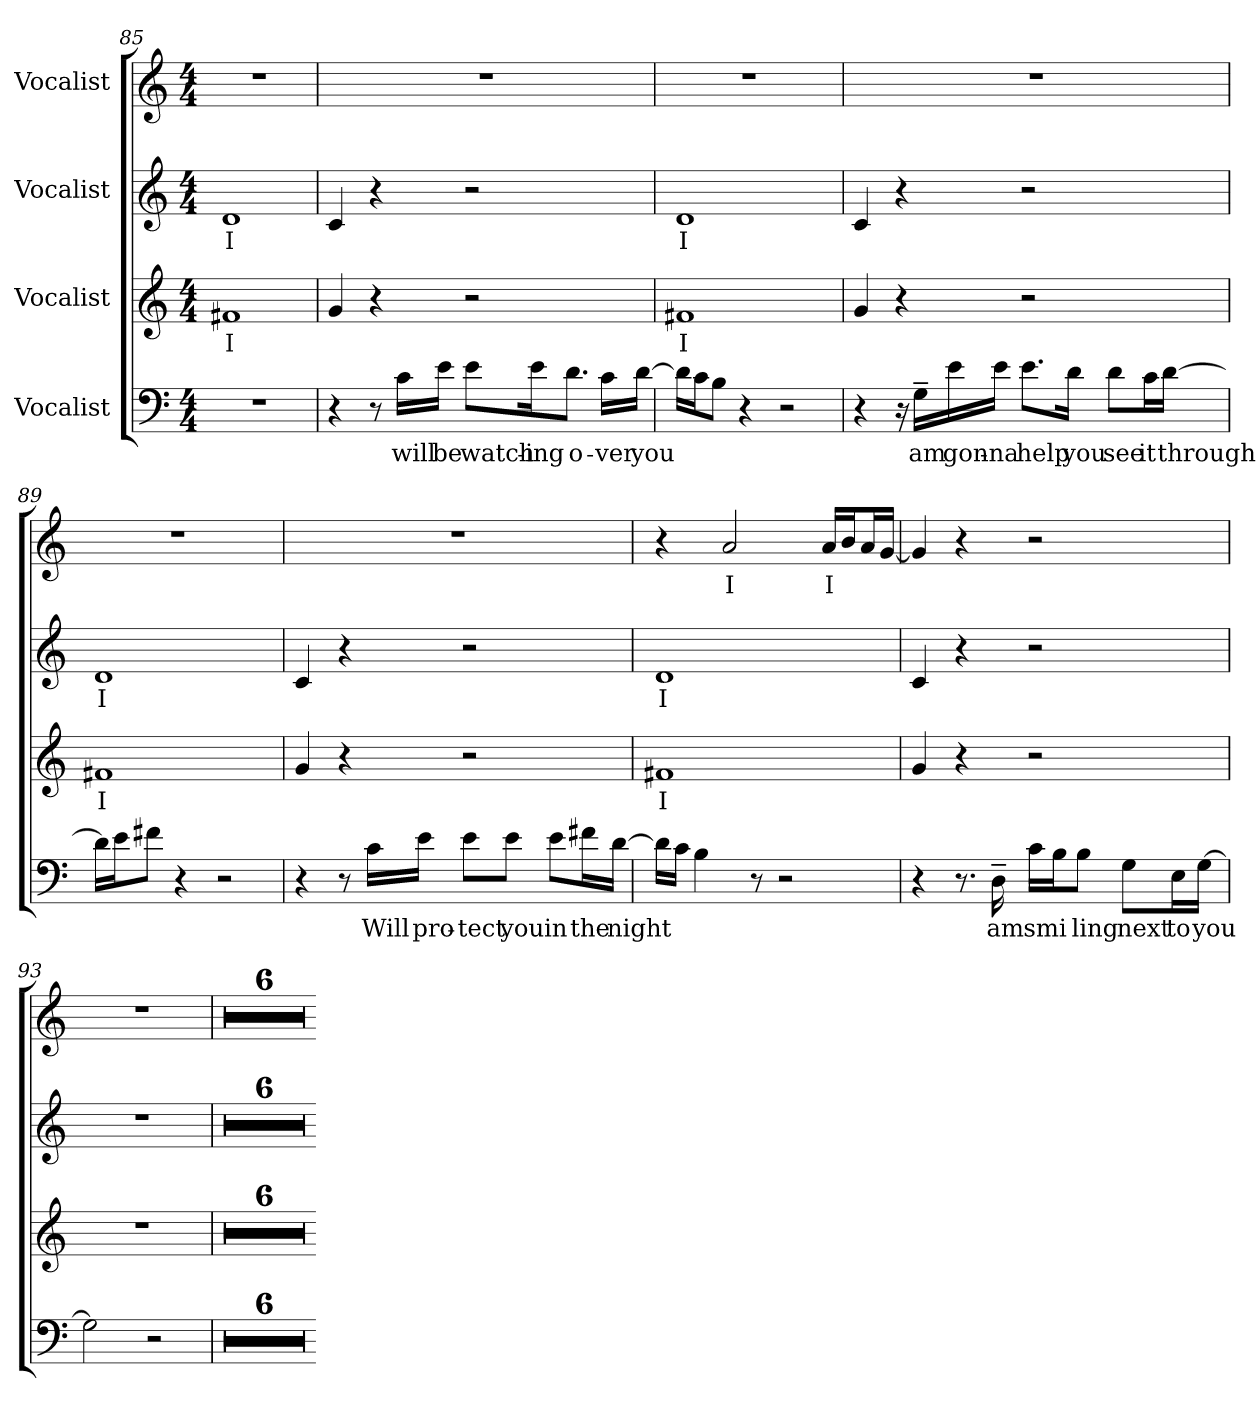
**kern	**text	**kern	**text	**kern	**text	**kern	**text
*part4	*part4	*part3	*part3	*part2	*part2	*part1	*part1
*staff4	*staff4	*staff3	*staff3	*staff2	*staff2	*staff1	*staff1
*I"Vocalist	*	*I"Vocalist	*	*I"Vocalist	*	*I"Vocalist	*
*clefF4	*	*clefG2	*	*clefG2	*	*clefG2	*
*M4/4	*	*M4/4	*	*M4/4	*	*M4/4	*
=85	=85	=85	=85	=85	=85	=85	=85
1r	.	1f#X	I	1d	I	1r	.
=86	=86	=86	=86	=86	=86	=86	=86
4r	.	4g	_	4c	_	1r	.
8r	.	4r	.	4r	.	.	.
16c\LL	will	.	.	.	.	.	.
16e\JJ	be	.	.	.	.	.	.
8e\L	watch-	2r	.	2r	.	.	.
16e\K	-ing	.	.	.	.	.	.
8.d\J	o-	.	.	.	.	.	.
16c\LL	-ver	.	.	.	.	.	.
[16d\JJ	you	.	.	.	.	.	.
=87	=87	=87	=87	=87	=87	=87	=87
16d\LL]	_	1f#X	I	1d	I	1r	.
16c\J	_	.	.	.	.	.	.
8B\J	_	.	.	.	.	.	.
4r	.	.	.	.	.	.	.
2r	.	.	.	.	.	.	.
=88	=88	=88	=88	=88	=88	=88	=88
4r	.	4g	_	4c	_	1r	.
16r	.	4r	.	4r	.	.	.
16G~\LL	am	.	.	.	.	.	.
16e\	gon-	.	.	.	.	.	.
16e\JJ	-na	.	.	.	.	.	.
8.e\L	help	2r	.	2r	.	.	.
16d\Jk	you	.	.	.	.	.	.
8d\L	see	.	.	.	.	.	.
16c\L	it	.	.	.	.	.	.
[16d\JJ	through	.	.	.	.	.	.
=89	=89	=89	=89	=89	=89	=89	=89
16d\LL]	_	1f#X	I	1d	I	1r	.
16e\J	_	.	.	.	.	.	.
8f#X\J	_	.	.	.	.	.	.
4r	.	.	.	.	.	.	.
2r	.	.	.	.	.	.	.
=90	=90	=90	=90	=90	=90	=90	=90
4r	.	4g	_	4c	_	1r	.
8r	.	4r	.	4r	.	.	.
16c\LL	Will	.	.	.	.	.	.
16e\JJ	pro-	.	.	.	.	.	.
8e\L	-tect	2r	.	2r	.	.	.
8e\J	you	.	.	.	.	.	.
8e\L	in	.	.	.	.	.	.
16f#X\L	the	.	.	.	.	.	.
[16d\JJ	night	.	.	.	.	.	.
=91	=91	=91	=91	=91	=91	=91	=91
16d\LL]	_	1f#X	I	1d	I	4r	.
16c\JJ	_	.	.	.	.	.	.
4B	_	.	.	.	.	.	.
.	.	.	.	.	.	2a	I
8r	.	.	.	.	.	.	.
2r	.	.	.	.	.	.	.
.	.	.	.	.	.	16a/LL	I
.	.	.	.	.	.	16b/J	_
.	.	.	.	.	.	16a/L	_
.	.	.	.	.	.	[16g/JJ	_
=92	=92	=92	=92	=92	=92	=92	=92
4r	.	4g	_	4c	_	4g]	_
8.r	.	4r	.	4r	.	4r	.
16D~	am	.	.	.	.	.	.
16c\LL	smi-	2r	.	2r	.	2r	.
16B\J	_	.	.	.	.	.	.
8B\J	-ling	.	.	.	.	.	.
8G\L	next	.	.	.	.	.	.
16E\L	to	.	.	.	.	.	.
[16G\JJ	you	.	.	.	.	.	.
=93	=93	=93	=93	=93	=93	=93	=93
2G]	_	1r	.	1r	.	1r	.
2r	.	.	.	.	.	.	.
=94	=94	=94	=94	=94	=94	=94	=94
1r	.	1r	.	1r	.	1r	.
=95	=95	=95	=95	=95	=95	=95	=95
1r	.	1r	.	1r	.	1r	.
=96	=96	=96	=96	=96	=96	=96	=96
1r	.	1r	.	1r	.	1r	.
=97	=97	=97	=97	=97	=97	=97	=97
1r	.	1r	.	1r	.	1r	.
=98	=98	=98	=98	=98	=98	=98	=98
1r	.	1r	.	1r	.	1r	.
=99	=99	=99	=99	=99	=99	=99	=99
1r	.	1r	.	1r	.	1r	.
=-	=-	=-	=-	=-	=-	=-	=-
*-	*-	*-	*-	*-	*-	*-	*-
